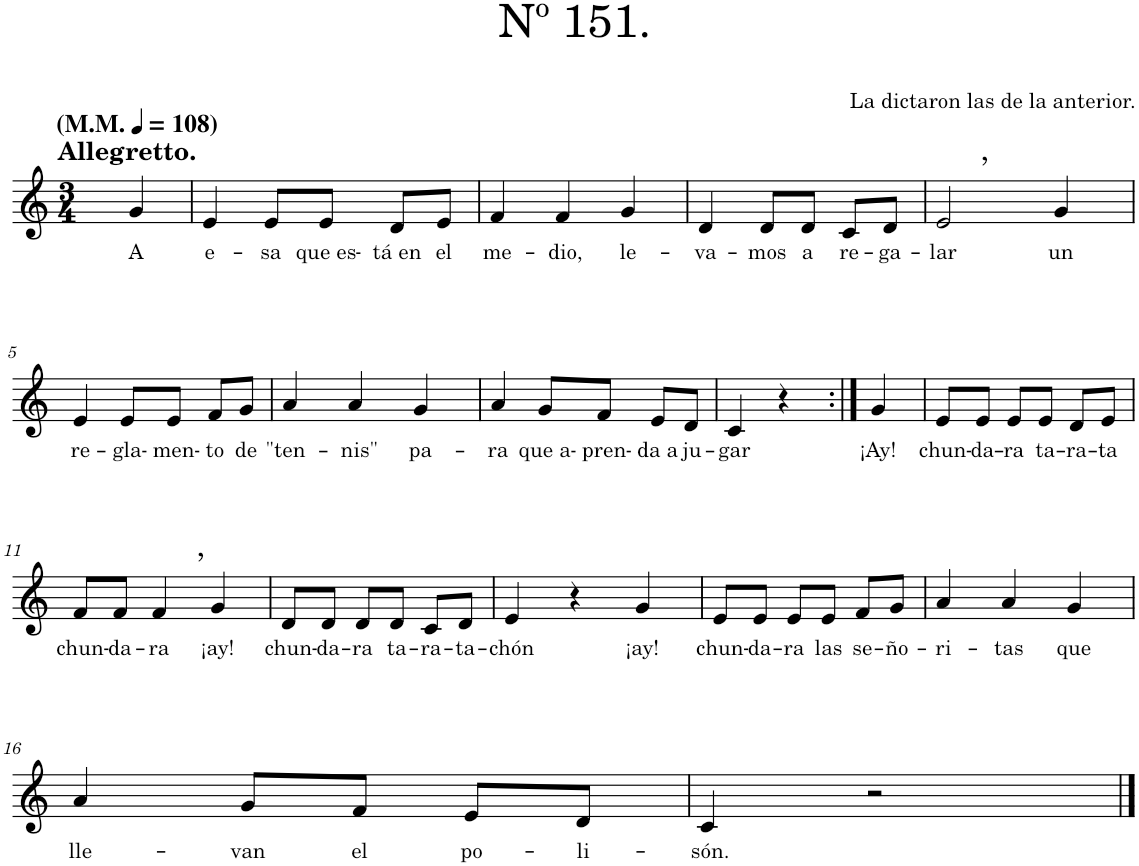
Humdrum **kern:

**kern	**text
*part1	*part1
*staff1	*staff1
*I"Piano	*
*I'Pno.	*
*clefG2	*
*k[]	*
*M3/4	*
*MM108	*
=	=
!LO:TX:a:B:t=Allegretto.	!
!LO:TX:a:B:t=(M.M.	!
!LO:TX:a:B:t=)	!
!	!LO:LY:b
4g/	A
=1	=1
!	!LO:LY:b
4e/	e-
!	!LO:LY:b
8e/L	-sa
!	!LO:LY:b
8e/J	que es-
!	!LO:LY:b
8d/L	-tá en
!	!LO:LY:b
8e/J	el
=2	=2
!	!LO:LY:b
4f/	me-
!	!LO:LY:b
4f/	-dio,
!	!LO:LY:b
4g/	le-
=3	=3
!	!LO:LY:b
4d/	-va-
!	!LO:LY:b
8d/L	-mos
!	!LO:LY:b
8d/J	a
!	!LO:LY:b
8c/L	re-
!	!LO:LY:b
8d/J	-ga-
=4	=4
!LO:TX:a:t=,	!
!	!LO:LY:b
2e/	-lar
!	!LO:LY:b
4g/	un
!!LO:LB:g=z
=5	=5
!	!LO:LY:b
4e/	re-
!	!LO:LY:b
8e/L	-gla-
!	!LO:LY:b
8e/J	-men-
!	!LO:LY:b
8f/L	-to
!	!LO:LY:b
8g/J	de
=6	=6
!	!LO:LY:b
4a/	"ten-
!	!LO:LY:b
4a/	-nis"
!	!LO:LY:b
4g/	pa-
=7	=7
!	!LO:LY:b
4a/	-ra
!	!LO:LY:b
8g/L	que a-
!	!LO:LY:b
8f/J	-pren-
!	!LO:LY:b
8e/L	-da a
!	!LO:LY:b
8d/J	ju-
=8	=8
!	!LO:LY:b
4c/	-gar
4r	.
=9:|!	=9:|!
!	!LO:LY:b
4g/	¡Ay!
=10	=10
!	!LO:LY:b
8e/L	chun-
!	!LO:LY:b
8e/J	-da-
!	!LO:LY:b
8e/L	-ra
!	!LO:LY:b
8e/J	ta-
!	!LO:LY:b
8d/L	-ra-
!	!LO:LY:b
8e/J	-ta
!!LO:LB:g=z
=11	=11
!	!LO:LY:b
8f/L	chun-
!	!LO:LY:b
8f/J	-da-
!LO:TX:a:t=,	!
!	!LO:LY:b
4f/	-ra
!	!LO:LY:b
4g/	¡ay!
=12	=12
!	!LO:LY:b
8d/L	chun-
!	!LO:LY:b
8d/J	-da-
!	!LO:LY:b
8d/L	-ra
!	!LO:LY:b
8d/J	ta-
!	!LO:LY:b
8c/L	-ra-
!	!LO:LY:b
8d/J	-ta-
=13	=13
!	!LO:LY:b
4e/	-chón
4r	.
!	!LO:LY:b
4g/	¡ay!
=14	=14
!	!LO:LY:b
8e/L	chun-
!	!LO:LY:b
8e/J	-da-
!	!LO:LY:b
8e/L	-ra
!	!LO:LY:b
8e/J	las
!	!LO:LY:b
8f/L	se-
!	!LO:LY:b
8g/J	-ño-
=15	=15
!	!LO:LY:b
4a/	-ri-
!	!LO:LY:b
4a/	-tas
!	!LO:LY:b
4g/	que
!!LO:LB:g=z
=16	=16
!	!LO:LY:b
4a/	lle-
!	!LO:LY:b
8g/L	-van
!	!LO:LY:b
8f/J	el
!	!LO:LY:b
8e/L	po-
!	!LO:LY:b
8d/J	-li-
=17	=17
!	!LO:LY:b
4c/	-són.
2r	.
==	==
*-	*-
